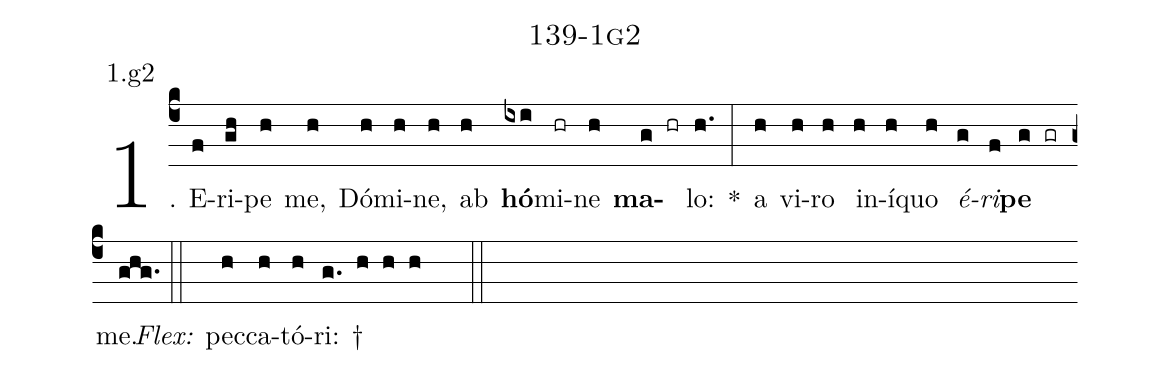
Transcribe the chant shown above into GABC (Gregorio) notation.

name: 139-1g2;
annotation: 1.g2;
%%
(c4)1. E(f)ri(gh)pe(h) me,(h) Dó(h)mi(h)ne,(h) ab(h) <b>hó</b>(ixi)mi(hr)ne(h) <b>ma</b>(g hr)lo:(h.) *(:) a(h) vi(h)ro(h) in(h)í(h)quo(h) <i>é</i>(g)<i>ri</i>(f)<b>pe</b>(g gr) me.(ghg.) (::)
<i>Flex:</i>()  pec(h)ca(h)tó(h)ri: †(g. h h h  ::)
